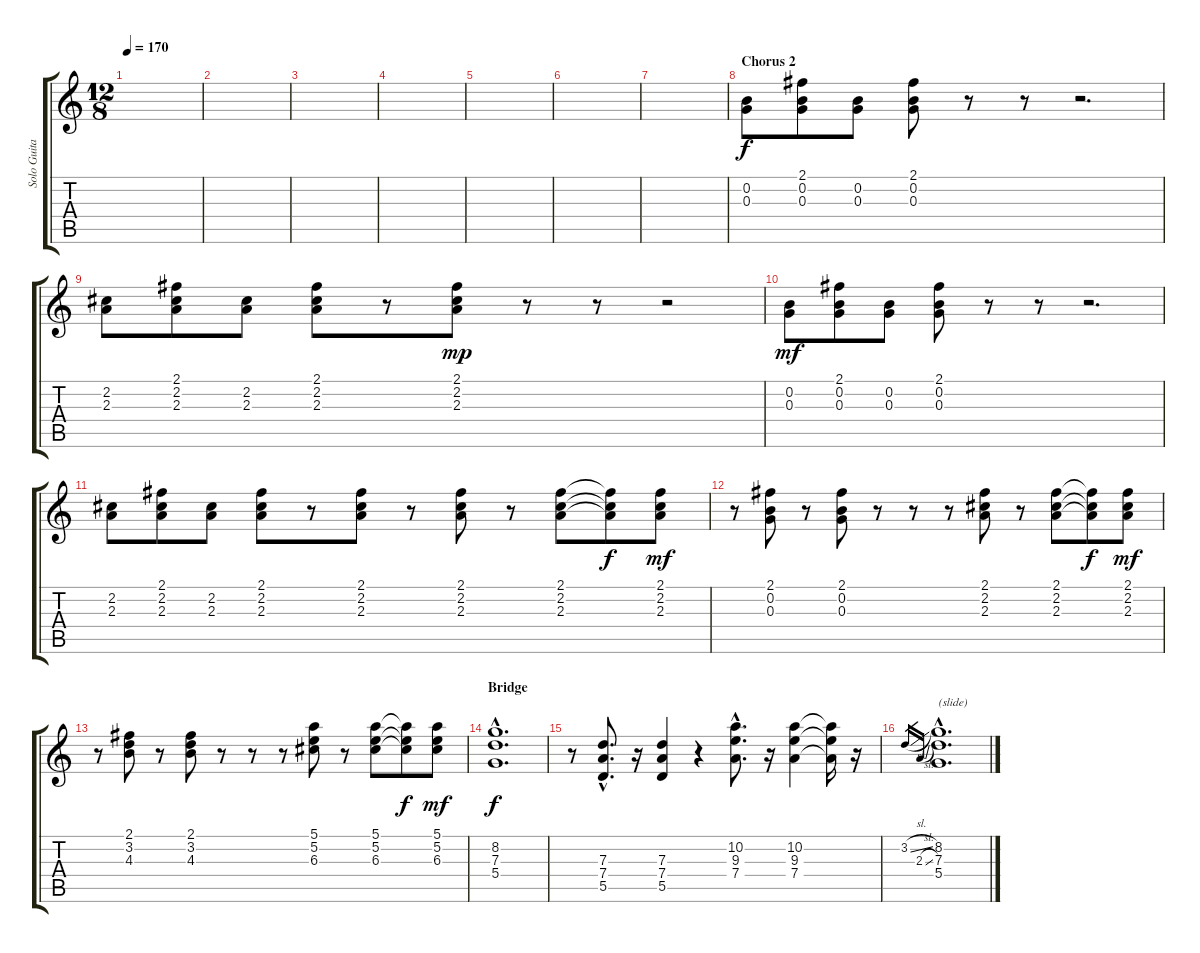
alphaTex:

\track ("Solo Guitar" "Solo Guita") {instrument overdrivenguitar}
\staff {score tabs}
\tuning (E4 B3 G3 D3 A2 E2) {hide}
\ts (12 8)
\tempo 170
\clef g2
\ks c
|
|
|
|
|
|
|
\section ("" "Chorus 2")
(0.2 0.3).8 (2.1 0.2 0.3).8 (0.2 0.3).8 (2.1 0.2 0.3).8 r.8 r.8 r.2{d} |
(2.2 2.3).8 (2.1 2.2 2.3).8 (2.2 2.3).8 (2.1 2.2 2.3).8 r.8 (2.1 2.2 2.3).8{dy mp} r.8 r.8 r.2 |
(0.2 0.3).8{dy mf} (2.1 0.2 0.3).8 (0.2 0.3).8 (2.1 0.2 0.3).8 r.8 r.8 r.2{d} |
(2.2 2.3).8 (2.1 2.2 2.3).8 (2.2 2.3).8 (2.1 2.2 2.3).8 r.8 (2.1 2.2 2.3).8 r.8 (2.1 2.2 2.3).8 r.8 (2.1 2.2 2.3).8 (2.1{t} 2.2{t} 2.3{t}).8{dy f} (2.1 2.2 2.3).8{dy mf} |
r.8 (2.1 0.2 0.3).8 r.8 (2.1 0.2 0.3).8 r.8 r.8 r.8 (2.1 2.2 2.3).8 r.8 (2.1 2.2 2.3).8 (2.1{t} 2.2{t} 2.3{t}).8{dy f} (2.1 2.2 2.3).8{dy mf} |
r.8 (2.1 3.2 4.3).8 r.8 (2.1 3.2 4.3).8 r.8 r.8 r.8 (5.1 5.2 6.3).8 r.8 (5.1 5.2 6.3).8 (5.1{t} 5.2{t} 6.3{t}).8{dy f} (5.1 5.2 6.3).8{dy mf} |
\section ("" "Bridge")
(8.2{hac} 7.3{hac} 5.4{hac}).1{d dy f volume 10 balance 16} |
r.8 (7.3{hac} 7.4{hac} 5.5{hac}).8{d} r.16 (7.3 7.4 5.5).4 r.4 (10.2{hac} 9.3{hac} 7.4{hac}).8{d} r.16 (10.2 9.3 7.4).4 (10.2{t} 9.3{t} 7.4{t}).16 r.16 |
3.2{sl}.16{gr} 2.3{sl}.16{gr} (8.2{hac} 7.3{hac} 5.4{hac}).1{d txt "(slide)"}
